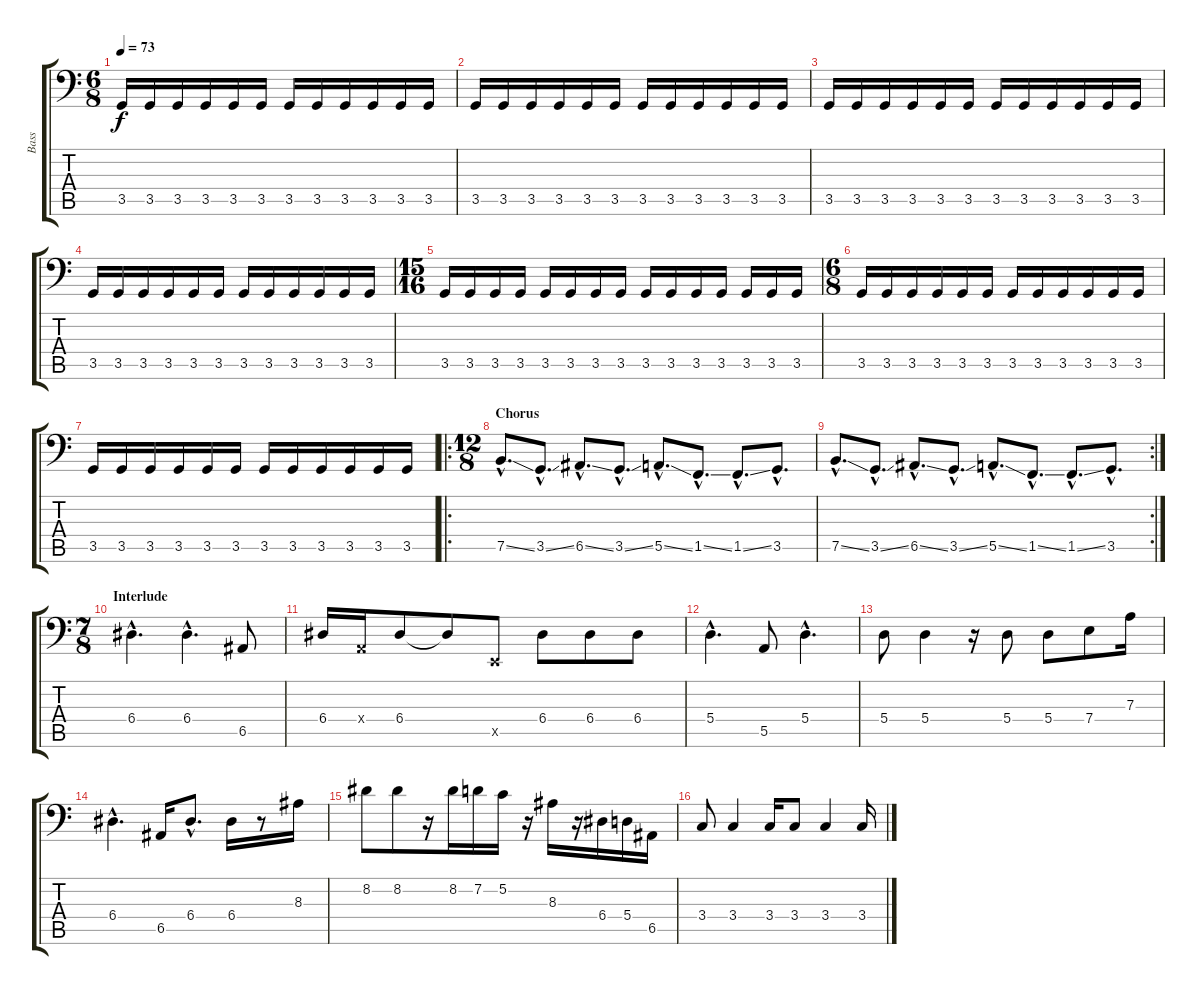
\track ("Bass" "Bass") {instrument electricbassfinger}
\staff {score tabs}
\tuning (C3 G2 D2 A1 E1 B0) {hide}
\ts (6 8)
\tempo 73
\clef f4
\ks c
3.5.16{dy f} 3.5.16 3.5.16 3.5.16 3.5.16 3.5.16 3.5.16 3.5.16 3.5.16 3.5.16 3.5.16 3.5.16 |
3.5.16 3.5.16 3.5.16 3.5.16 3.5.16 3.5.16 3.5.16 3.5.16 3.5.16 3.5.16 3.5.16 3.5.16 |
3.5.16 3.5.16 3.5.16 3.5.16 3.5.16 3.5.16 3.5.16 3.5.16 3.5.16 3.5.16 3.5.16 3.5.16 |
3.5.16 3.5.16 3.5.16 3.5.16 3.5.16 3.5.16 3.5.16 3.5.16 3.5.16 3.5.16 3.5.16 3.5.16 |
\ts (15 16)
3.5.16 3.5.16 3.5.16 3.5.16 3.5.16 3.5.16 3.5.16 3.5.16 3.5.16 3.5.16 3.5.16 3.5.16 3.5.16 3.5.16 3.5.16 |
\ts (6 8)
3.5.16 3.5.16 3.5.16 3.5.16 3.5.16 3.5.16 3.5.16 3.5.16 3.5.16 3.5.16 3.5.16 3.5.16 |
3.5.16 3.5.16 3.5.16 3.5.16 3.5.16 3.5.16 3.5.16 3.5.16 3.5.16 3.5.16 3.5.16 3.5.16 |
\ro
\ts (12 8)
\section ("" "Chorus")
7.5{ss hac}.8{d} 3.5{ss hac}.8{d} 6.5{ss hac}.8{d} 3.5{ss hac}.8{d} 5.5{ss hac}.8{d} 1.5{ss hac}.8{d} 1.5{ss hac}.8{d} 3.5{hac}.8{d} |
\rc 2
7.5{ss hac}.8{d} 3.5{ss hac}.8{d} 6.5{ss hac}.8{d} 3.5{ss hac}.8{d} 5.5{ss hac}.8{d} 1.5{ss hac}.8{d} 1.5{ss hac}.8{d} 3.5{hac}.8{d} |
\ts (7 8)
\section ("" "Interlude")
6.4{hac}.4{d} 6.4{hac}.4{d} 6.5.8 |
6.4.16 0.4{x}.16 6.4.8 6.4{t}.8 0.5{x}.8 6.4.8 6.4.8 6.4.8 |
5.4{hac}.4{d} 5.5.8 5.4{hac}.4{d} |
5.4.8 5.4.4 r.16 5.4.8 5.4.8 7.4.8 7.3.16 |
6.4{hac}.4{d} 6.5.16 6.4{hac}.8{d} 6.4.16 r.8 8.3.16 |
8.2.8 8.2.8 r.16 8.2.16 7.2.16 5.2.16 r.16 8.3.16 r.16 6.4.16 5.4.16 6.5.16 |
3.4.8 3.4.4 3.4.16 3.4.8 3.4.4 3.4.16
